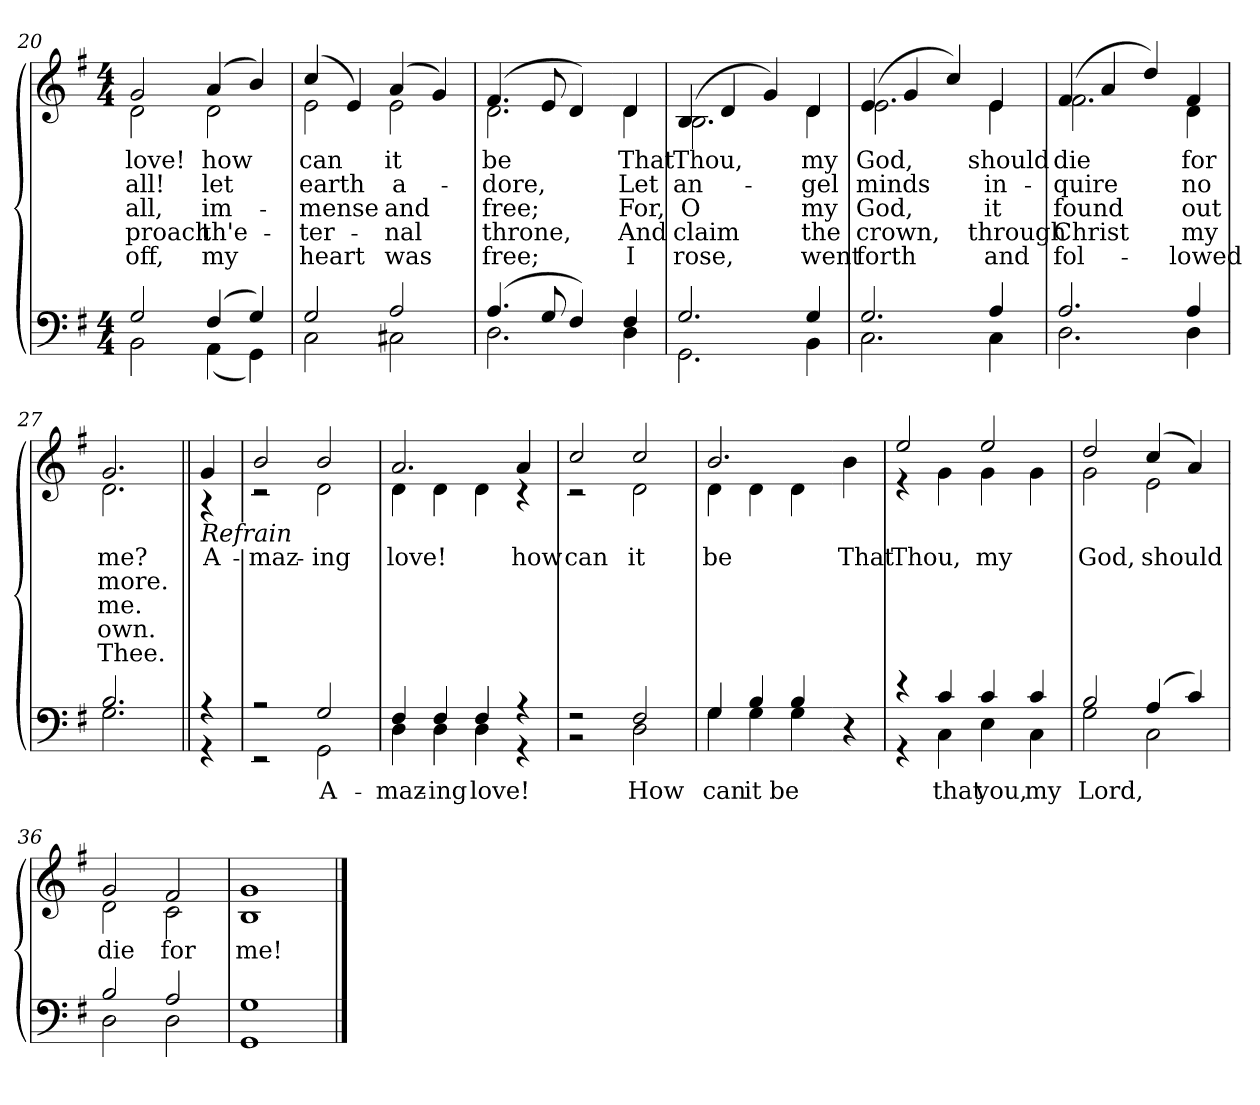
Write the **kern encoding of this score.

**kern	**text	**kern	**text	**text	**text	**text	**text
*part2	*part2	*part1	*part1	*part1	*part1	*part1	*part1
*staff2	*staff2	*staff1	*staff1	*staff1	*staff1	*staff1	*staff1
*clefF4	*	*clefG2	*	*	*	*	*
*k[f#]	*	*k[f#]	*	*	*	*	*
*M4/4	*	*M4/4	*	*	*	*	*
=20	=20	=20	=20	=20	=20	=20	=20
*^	*	*	*	*	*	*	*
!	!	!	!	!LO:LY:b	!LO:LY:b	!LO:LY:b	!LO:LY:b	!LO:LY:b
*	*	*	*^	*	*	*	*	*
2G/	2BB\	.	2g/	2d\	love!	all!	all,	-proach	off,
!	!	!	!	!	!LO:LY:b	!LO:LY:b	!LO:LY:b	!LO:LY:b	!LO:LY:b
(>4F#/	(<4AA\	.	(>4a/	2d\	how	let	im-	th'e-	my
4G/)	4GG\)	.	4b/)	.	.	.	.	.	.
=21	=21	=21	=21	=21	=21	=21	=21	=21	=21
!	!	!	!	!	!LO:LY:b	!LO:LY:b	!LO:LY:b	!LO:LY:b	!LO:LY:b
2G/	2C\	.	(>4cc/	2e\	can	earth	-mense	-ter-	heart
.	.	.	4e/)	.	.	.	.	.	.
!	!	!	!	!	!LO:LY:b	!LO:LY:b	!LO:LY:b	!LO:LY:b	!LO:LY:b
2A/	2C#X\	.	(>4a/	2e\	it	a-	and	-nal	was
.	.	.	4g/)	.	.	.	.	.	.
=22	=22	=22	=22	=22	=22	=22	=22	=22	=22
!	!	!	!	!	!LO:LY:b	!LO:LY:b	!LO:LY:b	!LO:LY:b	!LO:LY:b
(>4.A/	2.D\	.	(>4.f#/	2.d\	be	-dore,	free;	throne,	free;
8G/	.	.	8e/	.	.	.	.	.	.
4F#/)	.	.	4d/)	.	.	.	.	.	.
!!LO:LB:g=z	!!
=23-	=23-	=23-	=23-	=23-	=23-	=23-	=23-	=23-	=23-
!	!	!	!	!	!LO:LY:b	!LO:LY:b	!LO:LY:b	!LO:LY:b	!LO:LY:b
4F#/	4D\	.	4d/	4d\	That	Let	For,	And	I
=24	=24	=24	=24	=24	=24	=24	=24	=24	=24
!	!	!	!	!	!LO:LY:b	!LO:LY:b	!LO:LY:b	!LO:LY:b	!LO:LY:b
2.G/	2.GG\	.	(>4B/	2.B\	Thou,	an-	O	claim	rose,
.	.	.	4d/	.	.	.	.	.	.
.	.	.	4g/)	.	.	.	.	.	.
!	!	!	!	!	!LO:LY:b	!LO:LY:b	!LO:LY:b	!LO:LY:b	!LO:LY:b
4G/	4BB\	.	4d/	4d\	my	-gel	my	the	went
=25	=25	=25	=25	=25	=25	=25	=25	=25	=25
!	!	!	!	!	!LO:LY:b	!LO:LY:b	!LO:LY:b	!LO:LY:b	!LO:LY:b
2.G/	2.C\	.	(>4e/	2.e\	God,	minds	God,	crown,	forth
.	.	.	4g/	.	.	.	.	.	.
.	.	.	4cc/)	.	.	.	.	.	.
!	!	!	!	!	!LO:LY:b	!LO:LY:b	!LO:LY:b	!LO:LY:b	!LO:LY:b
4A/	4C\	.	4e/	4e\	should	in-	it	through	and
=26	=26	=26	=26	=26	=26	=26	=26	=26	=26
!	!	!	!	!	!LO:LY:b	!LO:LY:b	!LO:LY:b	!LO:LY:b	!LO:LY:b
2.A/	2.D\	.	(>4f#/	2.f#\	die	-quire	found	Christ	fol-
.	.	.	4a/	.	.	.	.	.	.
.	.	.	4dd/)	.	.	.	.	.	.
!	!	!	!	!	!LO:LY:b	!LO:LY:b	!LO:LY:b	!LO:LY:b	!LO:LY:b
4A/	4D\	.	4f#/	4d\	for	no	out	my	-lowed
=27	=27	=27	=27	=27	=27	=27	=27	=27	=27
!	!	!	!	!	!LO:LY:b	!LO:LY:b	!LO:LY:b	!LO:LY:b	!LO:LY:b
2.B/	2.G\	.	2.g/	2.d\	me?	more.	me.	own.	Thee.
!!LO:LB:g=z	!!
=28||	=28||	=28||	=28||	=28||	=28||	=28||	=28||	=28||	=28||
!	!	!	!LO:TX:b:i:t=Refrain	!	!	!	!	!	!
!	!	!	!	!	!LO:LY:b	!	!	!	!
4r	4r	.	4g/	4r	A-	.	.	.	.
=29	=29	=29	=29	=29	=29	=29	=29	=29	=29
!	!	!	!	!	!LO:LY:b	!	!	!	!
2r	2r	.	2b/	2r	-maz-	.	.	.	.
!	!	!LO:LY:b	!	!	!LO:LY:b	!	!	!	!
2G/	2GG\	A-	2b/	2d\	-ing	.	.	.	.
=30	=30	=30	=30	=30	=30	=30	=30	=30	=30
!	!	!LO:LY:b	!	!	!LO:LY:b	!	!	!	!
4F#/	4D\	-maz-	2.a/	4d\	love!	.	.	.	.
!	!	!LO:LY:b	!	!	!	!	!	!	!
4F#/	4D\	-ing	.	4d\	.	.	.	.	.
!	!	!LO:LY:b	!	!	!	!	!	!	!
4F#/	4D\	love!	.	4d\	.	.	.	.	.
!	!	!	!	!	!LO:LY:b	!	!	!	!
4r	4r	.	4a/	4r	how	.	.	.	.
=31	=31	=31	=31	=31	=31	=31	=31	=31	=31
!	!	!	!	!	!LO:LY:b	!	!	!	!
2r	2r	.	2cc/	2r	can	.	.	.	.
!	!	!LO:LY:b	!	!	!LO:LY:b	!	!	!	!
2F#/	2D\	How	2cc/	2d\	it	.	.	.	.
=32	=32	=32	=32	=32	=32	=32	=32	=32	=32
!	!	!LO:LY:b	!	!	!LO:LY:b	!	!	!	!
4G/	4G\	can	2.b/	4d\	be	.	.	.	.
!	!	!LO:LY:b	!	!	!	!	!	!	!
4B/	4G\	it	.	4d\	.	.	.	.	.
!	!	!LO:LY:b	!	!	!	!	!	!	!
4B/	4G\	be	.	4d\	.	.	.	.	.
!!LO:LB:g=z
=33-	=33-	=33-	=33-	=33-	=33-	=33-	=33-	=33-	=33-
!	!	!	!	!	!LO:LY:b	!	!	!	!
*v	*v	*	*	*	*	*	*	*	*
*	*	*v	*v	*	*	*	*	*
4r	.	4b\	That	.	.	.	.
=34	=34	=34	=34	=34	=34	=34	=34
*^	*	*	*	*	*	*	*
!	!	!	!	!LO:LY:b	!	!	!	!
*	*	*	*^	*	*	*	*	*
4r	4r	.	2ee/	4r	Thou,	.	.	.	.
!	!	!LO:LY:b	!	!	!	!	!	!	!
4c/	4C\	that	.	4g\	.	.	.	.	.
!	!	!LO:LY:b	!	!	!LO:LY:b	!	!	!	!
4c/	4E\	you,	2ee/	4g\	my	.	.	.	.
!	!	!LO:LY:b	!	!	!	!	!	!	!
4c/	4C\	my	.	4g\	.	.	.	.	.
=35	=35	=35	=35	=35	=35	=35	=35	=35	=35
!	!	!LO:LY:b	!	!	!LO:LY:b	!	!	!	!
2B/	2G\	Lord,	2dd/	2g\	God,	.	.	.	.
!	!	!	!	!	!LO:LY:b	!	!	!	!
(>4A/	2C\	.	(>4cc/	2e\	should	.	.	.	.
4c/)	.	.	4a/)	.	.	.	.	.	.
=36	=36	=36	=36	=36	=36	=36	=36	=36	=36
!	!	!	!	!	!LO:LY:b	!	!	!	!
2B/	2D\	.	2g/	2d\	die	.	.	.	.
!	!	!	!	!	!LO:LY:b	!	!	!	!
2A/	2D\	.	2f#/	2c\	for	.	.	.	.
=37	=37	=37	=37	=37	=37	=37	=37	=37	=37
!	!	!	!	!	!LO:LY:b	!	!	!	!
1G	1GG	.	1g	1B	me!	.	.	.	.
*v	*v	*	*	*	*	*	*	*	*
*	*	*v	*v	*	*	*	*	*
==	==	==	==	==	==	==	==
*-	*-	*-	*-	*-	*-	*-	*-
